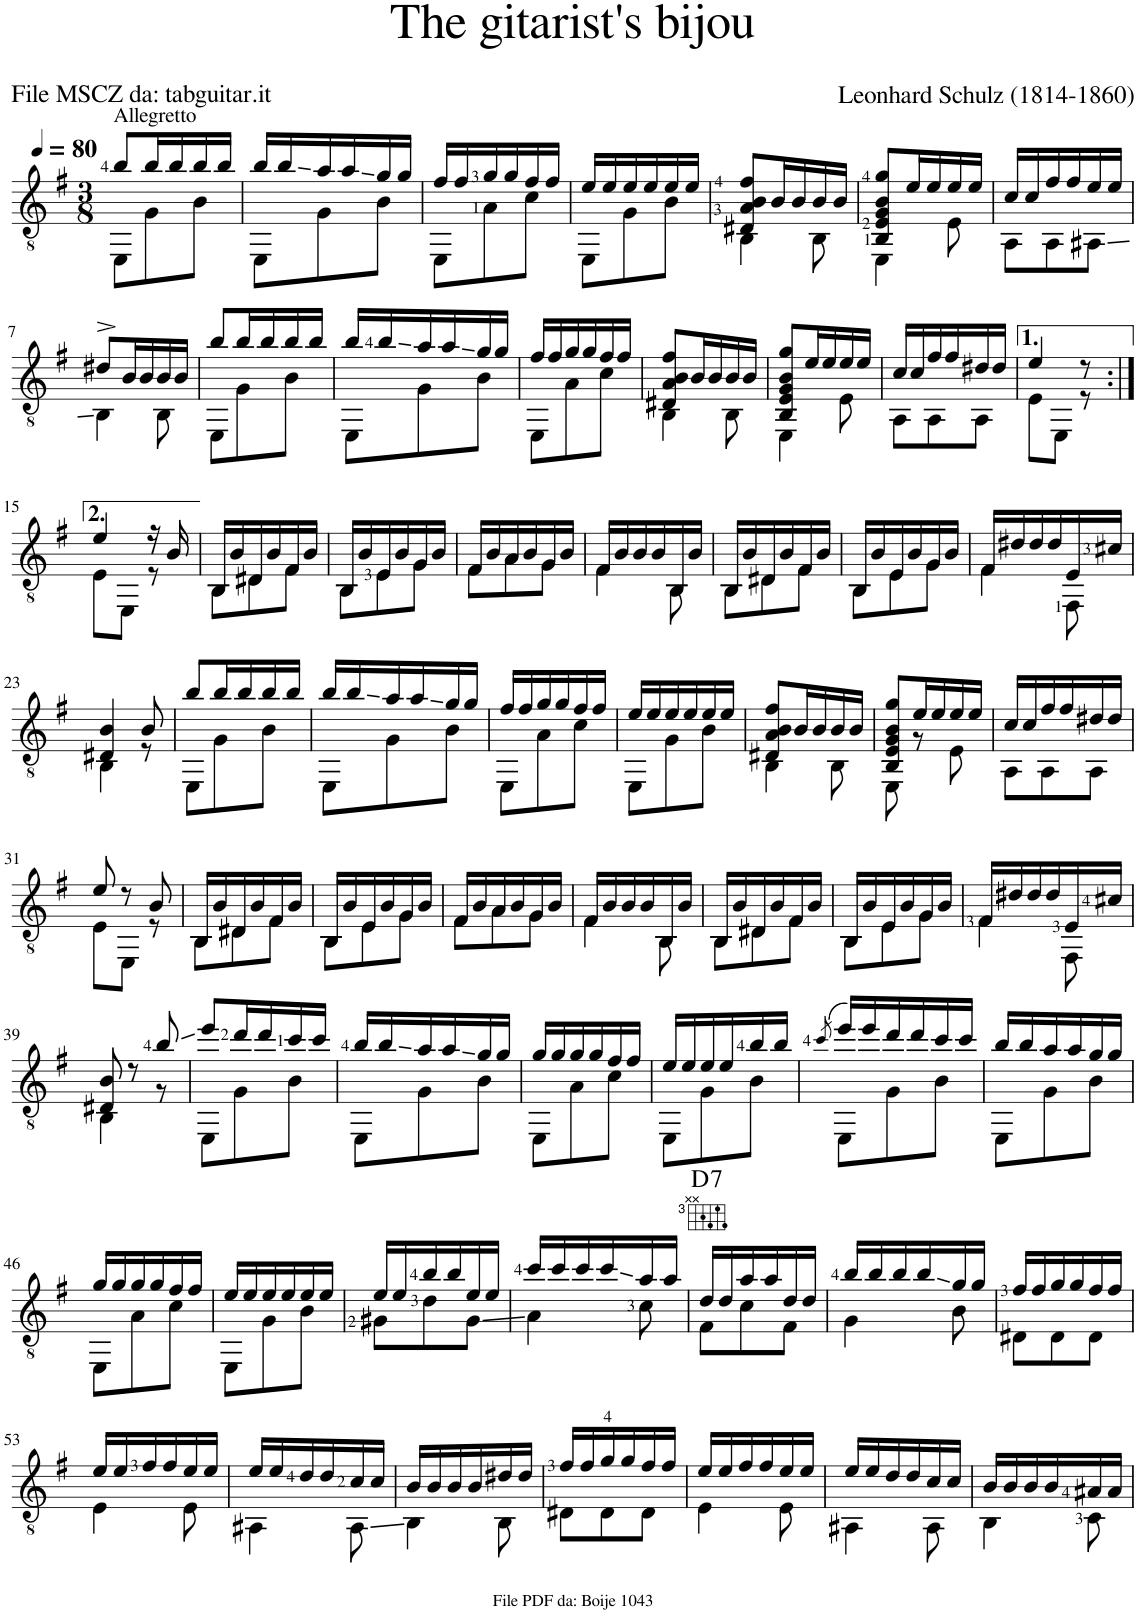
**kern	**harte
*part1	*part1
*staff1	*
*I"Guitar	*
*I'Guit.	*
*clefGv2	*
*k[f#]	*
*M3/8	*
*MM80	*
=	=
*^	*
!LO:TX:a:t=Allegretto	!	!
8b/L	8EE\L	.
16b/L	8G\	.
16b/	.	.
16b/	8B\J	.
16b/JJ	.	.
=1	=1	=1
16b/LL	8EE\L	.
16b/	.	.
16a/	8G\	.
16a/	.	.
16g/	8B\J	.
16g/JJ	.	.
=2	=2	=2
16f#/LL	8EE\L	.
16f#/	.	.
16g/	8A\	.
16g/	.	.
16f#/	8c\J	.
16f#/JJ	.	.
=3	=3	=3
16e/LL	8EE\L	.
16e/	.	.
16e/	8G\	.
16e/	.	.
16e/	8B\J	.
16e/JJ	.	.
=4	=4	=4
8D#X/ 8A/ 8B/ 8f#/L	4BB\	.
16B/L	.	.
16B/	.	.
16B/	8BB\	.
16B/JJ	.	.
=5	=5	=5
8BB/ 8E/ 8G/ 8B/ 8g/L	4EE\	.
16e/L	.	.
16e/	.	.
16e/	8E\	.
16e/JJ	.	.
=6	=6	=6
16c/LL	8AA\L	.
16c/	.	.
16f#/	8AA\	.
16f#/	.	.
16e/	8AA#X\J	.
16e/JJ	.	.
!!LO:LB:g=z	!!
=7	=7	=7
8d#X^/L	4BB\	.
16B/L	.	.
16B/	.	.
16B/	8BB\	.
16B/JJ	.	.
=8	=8	=8
8b/L	8EE\L	.
16b/L	8G\	.
16b/	.	.
16b/	8B\J	.
16b/JJ	.	.
=9	=9	=9
16b/LL	8EE\L	.
16b/	.	.
16a/	8G\	.
16a/	.	.
16g/	8B\J	.
16g/JJ	.	.
=10	=10	=10
16f#/LL	8EE\L	.
16f#/	.	.
16g/	8A\	.
16g/	.	.
16f#/	8c\J	.
16f#/JJ	.	.
=11	=11	=11
8D#X/ 8A/ 8B/ 8f#/L	4BB\	.
16B/L	.	.
16B/	.	.
16B/	8BB\	.
16B/JJ	.	.
=12	=12	=12
8BB/ 8E/ 8G/ 8B/ 8g/L	4EE\	.
16e/L	.	.
16e/	.	.
16e/	8E\	.
16e/JJ	.	.
=13	=13	=13
16c/LL	8AA\L	.
16c/	.	.
16f#/	8AA\	.
16f#/	.	.
16d#X/	8AA\J	.
16d#/JJ	.	.
=14	=14	=14
4e/	8E\L	.
.	8EE\J	.
8r	8r	.
!!LO:LB:g=z	!!
=15:|!	=15:|!	=15:|!
4e/	8E\L	.
.	8EE\J	.
16r	8r	.
16B/	.	.
=16	=16	=16
16BB/LL	8BB\L	.
16B/	.	.
16D#X/	8D#\	.
16B/	.	.
16F#/	8F#\J	.
16B/JJ	.	.
=17	=17	=17
16BB/LL	8BB\L	.
16B/	.	.
16E/	8E\	.
16B/	.	.
16G/	8G\J	.
16B/JJ	.	.
=18	=18	=18
16F#/LL	8F#\L	.
16B/	.	.
16A/	8A\	.
16B/	.	.
16G/	8G\J	.
16B/JJ	.	.
=19	=19	=19
16F#/LL	4F#\	.
16B/	.	.
16B/	.	.
16B/	.	.
16BB/	8BB\	.
16B/JJ	.	.
=20	=20	=20
16BB/LL	8BB\L	.
16B/	.	.
16D#X/	8D#\	.
16B/	.	.
16F#/	8F#\J	.
16B/JJ	.	.
=21	=21	=21
16BB/LL	8BB\L	.
16B/	.	.
16E/	8E\	.
16B/	.	.
16G/	8G\J	.
16B/JJ	.	.
=22	=22	=22
16F#/LL	4F#\	.
16d#X/	.	.
16d#/	.	.
16d#/	.	.
16E/	8FF#\	.
16c#X/JJ	.	.
!!LO:LB:g=z	!!
=23	=23	=23
4D#X/ 4B/	4BB\	.
8B/	8r	.
=24	=24	=24
8b/L	8EE\L	.
16b/L	8G\	.
16b/	.	.
16b/	8B\J	.
16b/JJ	.	.
=25	=25	=25
16b/LL	8EE\L	.
16b/	.	.
16a/	8G\	.
16a/	.	.
16g/	8B\J	.
16g/JJ	.	.
=26	=26	=26
16f#/LL	8EE\L	.
16f#/	.	.
16g/	8A\	.
16g/	.	.
16f#/	8c\J	.
16f#/JJ	.	.
=27	=27	=27
16e/LL	8EE\L	.
16e/	.	.
16e/	8G\	.
16e/	.	.
16e/	8B\J	.
16e/JJ	.	.
=28	=28	=28
8D#X/ 8A/ 8B/ 8f#/L	4BB\	.
16B/L	.	.
16B/	.	.
16B/	8BB\	.
16B/JJ	.	.
=29	=29	=29
8BB/ 8E/ 8G/ 8B/ 8g/L	8EE\	.
16e/L	8r	.
16e/	.	.
16e/	8E\	.
16e/JJ	.	.
=30	=30	=30
16c/LL	8AA\L	.
16c/	.	.
16f#/	8AA\	.
16f#/	.	.
16d#X/	8AA\J	.
16d#/JJ	.	.
!!LO:LB:g=z	!!
=31	=31	=31
8e/	8E\L	.
8r	8EE\J	.
8B/	8r	.
=32	=32	=32
16BB/LL	8BB\L	.
16B/	.	.
16D#X/	8D#\	.
16B/	.	.
16F#/	8F#\J	.
16B/JJ	.	.
=33	=33	=33
16BB/LL	8BB\L	.
16B/	.	.
16E/	8E\	.
16B/	.	.
16G/	8G\J	.
16B/JJ	.	.
=34	=34	=34
16F#/LL	8F#\L	.
16B/	.	.
16A/	8A\	.
16B/	.	.
16G/	8G\J	.
16B/JJ	.	.
=35	=35	=35
16F#/LL	4F#\	.
16B/	.	.
16B/	.	.
16B/	.	.
16BB/	8BB\	.
16B/JJ	.	.
=36	=36	=36
16BB/LL	8BB\L	.
16B/	.	.
16D#X/	8D#\	.
16B/	.	.
16F#/	8F#\J	.
16B/JJ	.	.
=37	=37	=37
16BB/LL	8BB\L	.
16B/	.	.
16E/	8E\	.
16B/	.	.
16G/	8G\J	.
16B/JJ	.	.
=38	=38	=38
16F#/LL	4F#\	.
16d#X/	.	.
16d#/	.	.
16d#/	.	.
16E/	8FF#\	.
16c#X/JJ	.	.
!!LO:LB:g=z	!!
=39	=39	=39
8D#X/ 8B/	4BB\	.
8r	.	.
8b/	8r	.
=40	=40	=40
8ee/L	8EE\L	.
16dd/L	8G\	.
16dd/	.	.
16cc/	8B\J	.
16cc/JJ	.	.
=41	=41	=41
16b/LL	8EE\L	.
16b/	.	.
16a/	8G\	.
16a/	.	.
16g/	8B\J	.
16g/JJ	.	.
=42	=42	=42
16g/LL	8EE\L	.
16g/	.	.
16g/	8A\	.
16g/	.	.
16f#/	8c\J	.
16f#/JJ	.	.
=43	=43	=43
16e/LL	8EE\L	.
16e/	.	.
16e/	8G\	.
16e/	.	.
16b/	8B\J	.
16b/JJ	.	.
=44	=44	=44
(8qcc/	.	.
16ee/LL)	8EE\L	.
16ee/	.	.
16dd/	8G\	.
16dd/	.	.
16cc/	8B\J	.
16cc/JJ	.	.
=45	=45	=45
16b/LL	8EE\L	.
16b/	.	.
16a/	8G\	.
16a/	.	.
16g/	8B\J	.
16g/JJ	.	.
!!LO:LB:g=z	!!
=46	=46	=46
16g/LL	8EE\L	.
16g/	.	.
16g/	8A\	.
16g/	.	.
16f#/	8c\J	.
16f#/JJ	.	.
=47	=47	=47
16e/LL	8EE\L	.
16e/	.	.
16e/	8G\	.
16e/	.	.
16e/	8B\J	.
16e/JJ	.	.
=48	=48	=48
16e/LL	8G#X\L	.
16e/	.	.
16b/	8d\	.
16b/	.	.
16e/	8G#\J	.
16e/JJ	.	.
=49	=49	=49
16cc/LL	4A\	.
16cc/	.	.
16cc/	.	.
16cc/	.	.
16a/	8c\	.
16a/JJ	.	.
=50	=50	=50
!	!	!LO:H:kt=7
16d/LL	8F#\L	D:7
16d/	.	.
16a/	8c\	.
16a/	.	.
16d/	8F#\J	.
16d/JJ	.	.
=51	=51	=51
16b/LL	4G\	.
16b/	.	.
16b/	.	.
16b/	.	.
16g/	8B\	.
16g/JJ	.	.
=52	=52	=52
16f#/LL	8D#X\L	.
16f#/	.	.
16g/	8D#\	.
16g/	.	.
16f#/	8D#\J	.
16f#/JJ	.	.
!!LO:LB:g=z	!!
=53	=53	=53
16e/LL	4E\	.
16e/	.	.
16f#/	.	.
16f#/	.	.
16e/	8E\	.
16e/JJ	.	.
=54	=54	=54
16e/LL	4AA#X\	.
16e/	.	.
16d/	.	.
16d/	.	.
16c/	8AA#\	.
16c/JJ	.	.
=55	=55	=55
16B/LL	4BB\	.
16B/	.	.
16B/	.	.
16B/	.	.
16d#X/	8BB\	.
16d#/JJ	.	.
=56	=56	=56
16f#/LL	8D#X\L	.
16f#/	.	.
16g/	8D#\	.
16g/	.	.
16f#/	8D#\J	.
16f#/JJ	.	.
=57	=57	=57
16e/LL	4E\	.
16e/	.	.
16f#/	.	.
16f#/	.	.
16e/	8E\	.
16e/JJ	.	.
=58	=58	=58
16e/LL	4AA#X\	.
16e/	.	.
16d/	.	.
16d/	.	.
16c/	8AA#\	.
16c/JJ	.	.
=59	=59	=59
16B/LL	4BB\	.
16B/	.	.
16B/	.	.
16B/	.	.
16A#X/	8C\	.
16A#/JJ	.	.
*v	*v	*
=	=
*-	*-
